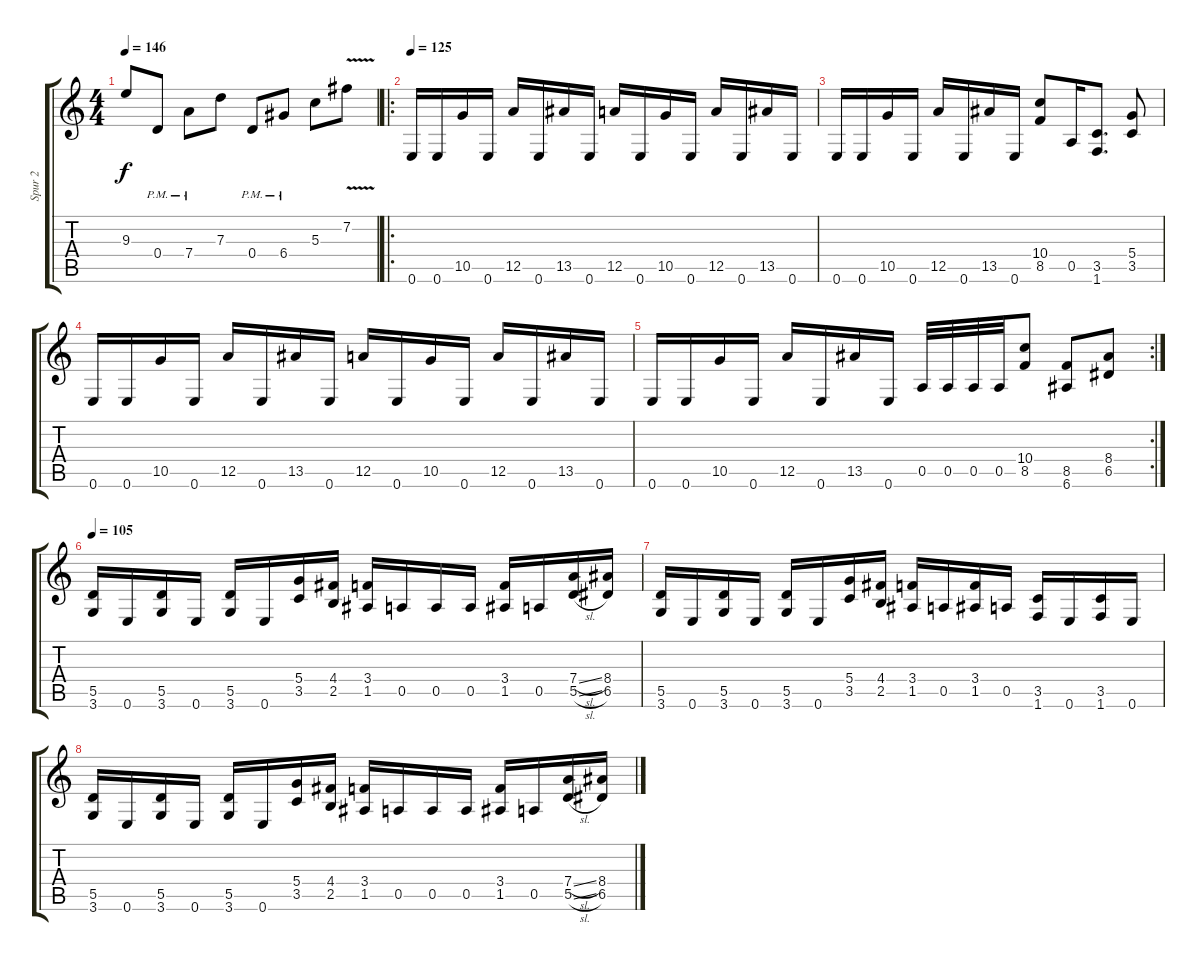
\track ("Spur 2" "Spur 2") {instrument distortionguitar}
\staff {score tabs}
\tuning (E4 B3 G3 D3 A2 E2) {hide}
\ts (4 4)
\tempo 146
\clef g2
\ks c
9.3.8{dy f} 0.4{pm}.8 7.4{pm}.8 7.3.8 0.4{pm}.8 6.4{pm}.8 5.3.8 7.2{v}.8 |
\ro
\tempo 125
0.6.16 0.6.16 10.5.16 0.6.16 12.5.16 0.6.16 13.5.16 0.6.16 12.5.16 0.6.16 10.5.16 0.6.16 12.5.16 0.6.16 13.5.16 0.6.16 |
0.6.16 0.6.16 10.5.16 0.6.16 12.5.16 0.6.16 13.5.16 0.6.16 (10.4 8.5).8 0.5.16 (3.5 1.6).8{d} (5.4 3.5).8 |
0.6.16 0.6.16 10.5.16 0.6.16 12.5.16 0.6.16 13.5.16 0.6.16 12.5.16 0.6.16 10.5.16 0.6.16 12.5.16 0.6.16 13.5.16 0.6.16 |
\rc 2
0.6.16 0.6.16 10.5.16 0.6.16 12.5.16 0.6.16 13.5.16 0.6.16 0.5.32 0.5.32 0.5.32 0.5.32 (10.4 8.5).8 (8.5 6.6).8 (8.4 6.5).8 |
\tempo 105
(5.5 3.6).16 0.6.16 (5.5 3.6).16 0.6.16 (5.5 3.6).16 0.6.16 (5.4 3.5).16 (4.4 2.5).16 (3.4 1.5).16 0.5.16 0.5.16 0.5.16 (3.4 1.5).16 0.5.16 (7.4{sl} 5.5{sl}).16 (8.4 6.5).16 |
(5.5 3.6).16 0.6.16 (5.5 3.6).16 0.6.16 (5.5 3.6).16 0.6.16 (5.4 3.5).16 (4.4 2.5).16 (3.4 1.5).16 0.5.16 (3.4 1.5).16 0.5.16 (3.5 1.6).16 0.6.16 (3.5 1.6).16 0.6.16 |
(5.5 3.6).16 0.6.16 (5.5 3.6).16 0.6.16 (5.5 3.6).16 0.6.16 (5.4 3.5).16 (4.4 2.5).16 (3.4 1.5).16 0.5.16 0.5.16 0.5.16 (3.4 1.5).16 0.5.16 (7.4{sl} 5.5{sl}).16 (8.4 6.5).16
